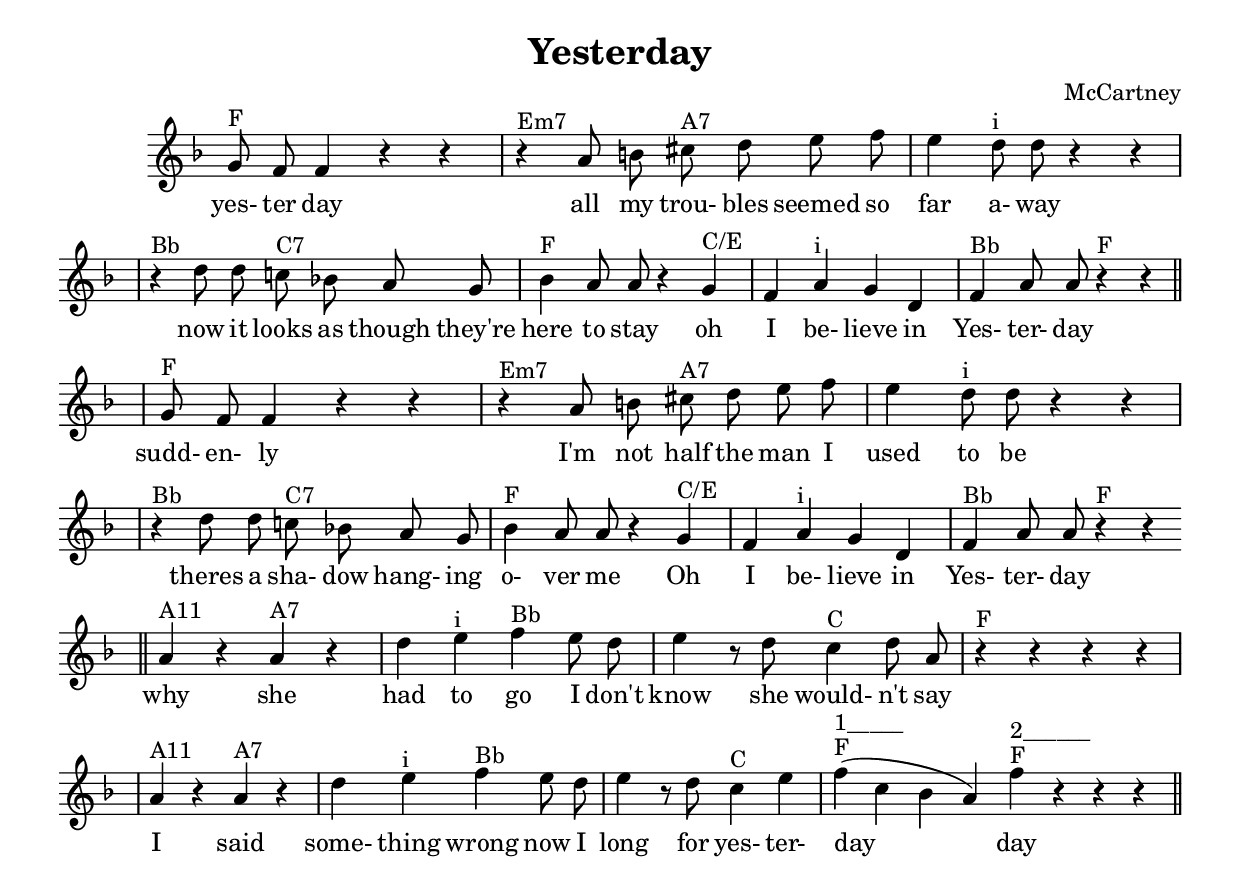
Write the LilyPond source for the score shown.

#(ly:set-option 'midi-extension "mid")
\version "2.12.3"
\include "english.ly"
\header{
title = "Yesterday"
composer = "McCartney"
}
%{
Filename: yesterday
Key: F
Mode: major
Title: Yesterday
Author: McCartney
Time: 4/4
EnteredBy: John Rothfield

      F             Em7   A7   *   Dmi  Dmi/C 
1) |  RS S -- --  | -- GM P#D NS | N DD -- -- |
      yes-ter day      all my trou-bles seemed so far a- way

  Bb    C7      F       C/E  Dmi G     Bb   F 
| -- DD Pm GR | m GG -- R- | S G R D | S GG - - ||
                                   * 
now it looks as though they're here to stay oh I be-lieve in  Yes-ter-day

      F              Em7   A7    *   Dmi  Dmi/C 
2) |  RS S- -- --  | -- GM P#D  NS | N DD -- -- |
      sudd- en- ly   I'm  not half the  man I  used  to be

     Bb    C7      F       C/E  Dmi G     Bb   F 
   | -- DD Pm GR | m GG -- R- | S G R D | S GG - - :|
                                      *
        theres a sha-  dow hang-ing o-ver  me Oh I be-lieve in  Yes-ter-day


      A11  A7     Dmi
                    C Bb  Dmi/A      C        F
          R           *        G 
3) || G -  G - |  D N S-  ND | N- -D P   DG | - - - - |
      why she     had  to  go  I  don't   know  she would- n't   say

     A11 A7    Dmi Bb Dmi/A      C      F           F
                 C         Gm           1_____      2______
                   *                    *           *           
   | G - G - | D N S- ND | N- -D P N | (S P m G) :| S - - -     ||
     I said some-thing wrong now I long for  yes-ter-day day 

 


%}
melody = {
\once \override Staff.TimeSignature #'stencil = ##f
\clef treble
\key c \major
\autoBeamOn
\cadenzaOn


 \bar "|"  d'8^"F" c'8 c'4 r4 r4 \bar "|"  r4^"Em7" e'8 fs'8 gs'8^"A7" a'8 b'8 c''8 \bar "|"  b'4 a'8^"i" a'8 r4 r4 \bar "|" \break
\grace s64 \bar "|"  r4^"Bb" a'8 a'8 g'8^"C7" f'8 e'8 d'8 \bar "|"  f'4^"F" e'8 e'8 r4 d'4^"C/E" \bar "|"  c'4 e'4^"i" d'4 a4 \bar "|"  c'4^"Bb" e'8 e'8 r4^"F" r4 \bar "||"  \break
\grace s64 \bar "|"  d'8^"F" c'8 c'4 r4 r4 \bar "|"  r4^"Em7" e'8 fs'8 gs'8^"A7" a'8 b'8 c''8 \bar "|"  b'4 a'8^"i" a'8 r4 r4 \bar "|" \break
\grace s64 \bar "|"  r4^"Bb" a'8 a'8 g'8^"C7" f'8 e'8 d'8 \bar "|"  f'4^"F" e'8 e'8 r4 d'4^"C/E" \bar "|"  c'4 e'4^"i" d'4 a4 \bar "|"  c'4^"Bb" e'8 e'8 r4^"F" r4 \bar ":|" \break
\grace s64 \bar "||"   e'4^"A11" r4 e'4^"A7" r4 \bar "|"  a'4 b'4^"i" c''4^"Bb" b'8 a'8 \bar "|"  b'4 r8 a'8 g'4^"C" a'8 e'8 \bar "|"  r4^"F" r4 r4 r4 \bar "|" \break
\grace s64 \bar "|"  e'4^"A11" r4 e'4^"A7" r4 \bar "|"  a'4 b'4^"i" c''4^"Bb" b'8 a'8 \bar "|"  b'4 r8 a'8 g'4^"C" b'4 \bar "|"  c''4(^"F"^"1_____" g'4 f'4 e'4) \bar ":|"  c''4^"F"^"2______" r4 r4 r4 \bar "||"  \break

}


text = \lyricmode {
yes- ter day all my trou- bles seemed so far a- way now it looks as though they're here to stay oh I be- lieve in Yes- ter- day sudd- en- ly I'm not half the man I used to be theres a sha- dow hang- ing o- ver me Oh I be- lieve in Yes- ter- day why she had to go I don't know she would- n't say I said some- thing wrong now I long for yes- ter- day    day 
}

\score{
\transpose c' f'
<<
\new Voice = "one" {
\melody
}
\new Lyrics \lyricsto "one" \text
>>
\layout {
\context {
\Score
\remove "Bar_number_engraver"
}
}
\midi {
\context {
\Score
tempoWholesPerMinute = #(ly:make-moment 200 4)
}
}
}